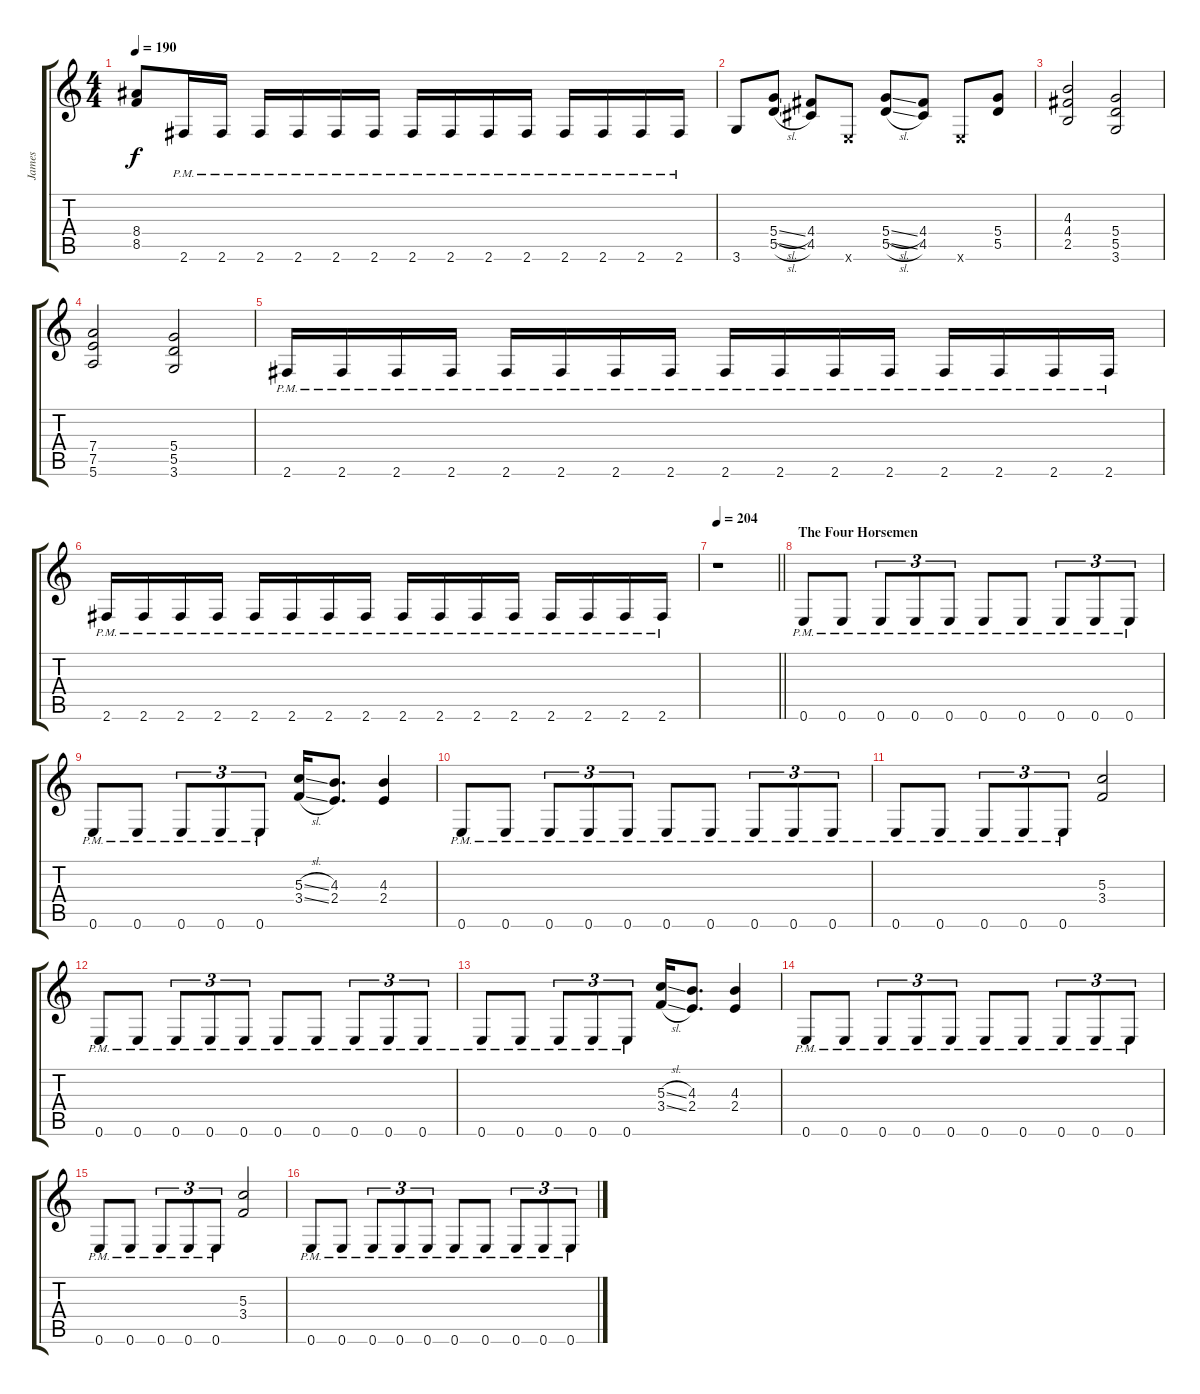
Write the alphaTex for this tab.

\track ("James" "James") {instrument distortionguitar}
\staff {score tabs}
\tuning (E4 B3 G3 D3 A2 E2) {hide}
\ts (4 4)
\tempo 190
\clef g2
\ks c
(8.4 8.5).8{dy f} 2.6{pm}.16 2.6{pm}.16 2.6{pm}.16 2.6{pm}.16 2.6{pm}.16 2.6{pm}.16 2.6{pm}.16 2.6{pm}.16 2.6{pm}.16 2.6{pm}.16 2.6{pm}.16 2.6{pm}.16 2.6{pm}.16 2.6{pm}.16 |
3.6.8 (5.4{sl} 5.5{sl}).8 (4.4 4.5).8 0.6{x}.8 (5.4{sl} 5.5{sl}).8 (4.4 4.5).8 0.6{x}.8 (5.4 5.5).8 |
(4.3 4.4 2.5).2 (5.4 5.5 3.6).2 |
(7.4 7.5 5.6).2 (5.4 5.5 3.6).2 |
2.6{pm}.16 2.6{pm}.16 2.6{pm}.16 2.6{pm}.16 2.6{pm}.16 2.6{pm}.16 2.6{pm}.16 2.6{pm}.16 2.6{pm}.16 2.6{pm}.16 2.6{pm}.16 2.6{pm}.16 2.6{pm}.16 2.6{pm}.16 2.6{pm}.16 2.6{pm}.16 |
2.6{pm}.16 2.6{pm}.16 2.6{pm}.16 2.6{pm}.16 2.6{pm}.16 2.6{pm}.16 2.6{pm}.16 2.6{pm}.16 2.6{pm}.16 2.6{pm}.16 2.6{pm}.16 2.6{pm}.16 2.6{pm}.16 2.6{pm}.16 2.6{pm}.16 2.6{pm}.16 |
\tempo 204
\barLineRight lightlight
r.1 |
\section ("" "The Four Horsemen")
0.6{pm}.8 0.6{pm}.8 0.6{pm}.8{tu (3 2)} 0.6{pm}.8{tu (3 2)} 0.6{pm}.8{tu (3 2)} 0.6{pm}.8 0.6{pm}.8 0.6{pm}.8{tu (3 2)} 0.6{pm}.8{tu (3 2)} 0.6{pm}.8{tu (3 2)} |
0.6{pm}.8 0.6{pm}.8 0.6{pm}.8{tu (3 2)} 0.6{pm}.8{tu (3 2)} 0.6{pm}.8{tu (3 2)} (5.3{sl} 3.4{sl}).16 (4.3 2.4).8{d} (4.3 2.4).4 |
0.6{pm}.8 0.6{pm}.8 0.6{pm}.8{tu (3 2)} 0.6{pm}.8{tu (3 2)} 0.6{pm}.8{tu (3 2)} 0.6{pm}.8 0.6{pm}.8 0.6{pm}.8{tu (3 2)} 0.6{pm}.8{tu (3 2)} 0.6{pm}.8{tu (3 2)} |
0.6{pm}.8 0.6{pm}.8 0.6{pm}.8{tu (3 2)} 0.6{pm}.8{tu (3 2)} 0.6{pm}.8{tu (3 2)} (5.3 3.4).2 |
0.6{pm}.8 0.6{pm}.8 0.6{pm}.8{tu (3 2)} 0.6{pm}.8{tu (3 2)} 0.6{pm}.8{tu (3 2)} 0.6{pm}.8 0.6{pm}.8 0.6{pm}.8{tu (3 2)} 0.6{pm}.8{tu (3 2)} 0.6{pm}.8{tu (3 2)} |
0.6{pm}.8 0.6{pm}.8 0.6{pm}.8{tu (3 2)} 0.6{pm}.8{tu (3 2)} 0.6{pm}.8{tu (3 2)} (5.3{sl} 3.4{sl}).16 (4.3 2.4).8{d} (4.3 2.4).4 |
0.6{pm}.8 0.6{pm}.8 0.6{pm}.8{tu (3 2)} 0.6{pm}.8{tu (3 2)} 0.6{pm}.8{tu (3 2)} 0.6{pm}.8 0.6{pm}.8 0.6{pm}.8{tu (3 2)} 0.6{pm}.8{tu (3 2)} 0.6{pm}.8{tu (3 2)} |
0.6{pm}.8 0.6{pm}.8 0.6{pm}.8{tu (3 2)} 0.6{pm}.8{tu (3 2)} 0.6{pm}.8{tu (3 2)} (5.3 3.4).2 |
0.6{pm}.8 0.6{pm}.8 0.6{pm}.8{tu (3 2)} 0.6{pm}.8{tu (3 2)} 0.6{pm}.8{tu (3 2)} 0.6{pm}.8 0.6{pm}.8 0.6{pm}.8{tu (3 2)} 0.6{pm}.8{tu (3 2)} 0.6{pm}.8{tu (3 2)}
